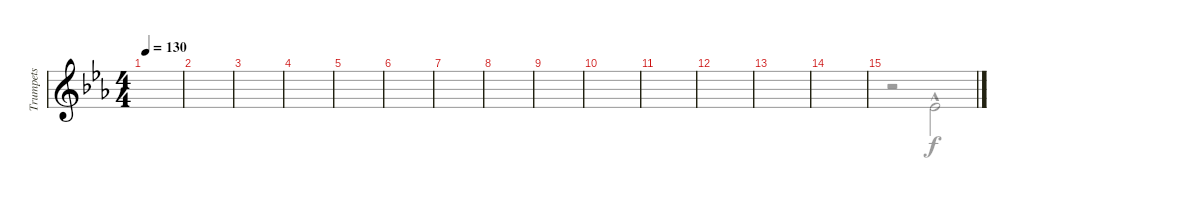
\track ("Trumpets" "Trumpets") {instrument trumpet}
\staff {score}
\tuning (E4 B3 G3 D3 A2 E2) {hide}
\voice
\ts (4 4)
\tempo 130
\clef g2
\ks cminor
|
|
|
|
|
|
|
|
|
|
|
|
|
|
|
\voice
\clef g2
\ks cminor
|
|
|
|
|
|
|
|
|
|
|
|
|
|
r.2 4.2{hac}.2 |
